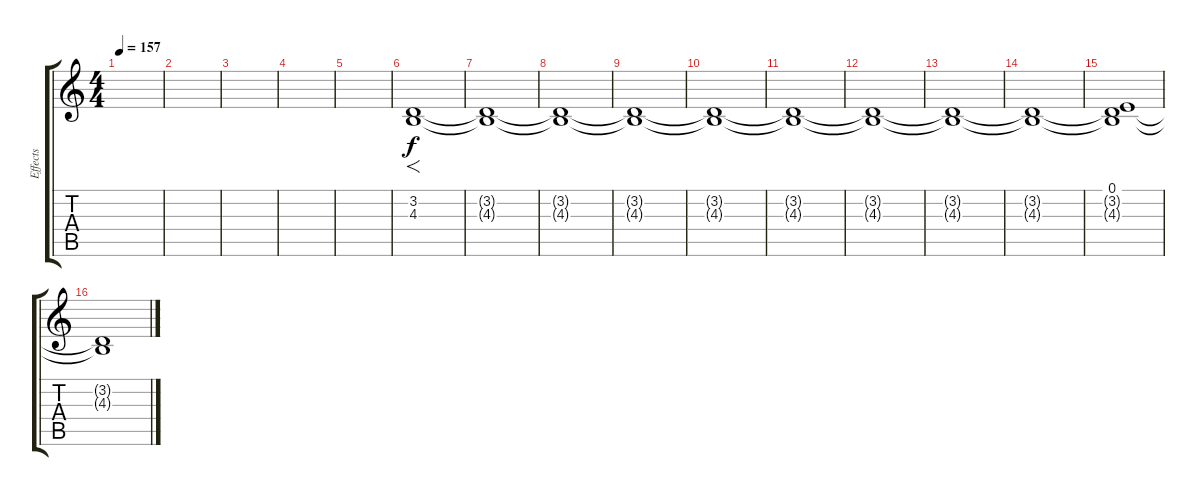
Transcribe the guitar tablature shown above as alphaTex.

\track ("Effects" "Effects") {instrument applause}
\staff {score tabs}
\tuning (E4 B3 G3 D3 A2 E2) {hide}
\ts (4 4)
\tempo 157
\clef g2
\ks c
|
|
|
|
|
(3.2 4.3).1{f} |
(3.2{t} 4.3{t}).1 |
(3.2{t} 4.3{t}).1 |
(3.2{t} 4.3{t}).1{volume 3} |
(3.2{t} 4.3{t}).1 |
(3.2{t} 4.3{t}).1 |
(3.2{t} 4.3{t}).1 |
(3.2{t} 4.3{t}).1 |
(3.2{t} 4.3{t}).1 |
(0.1 3.2{t} 4.3{t}).1{volume 0} |
(3.2{t} 4.3{t}).1
